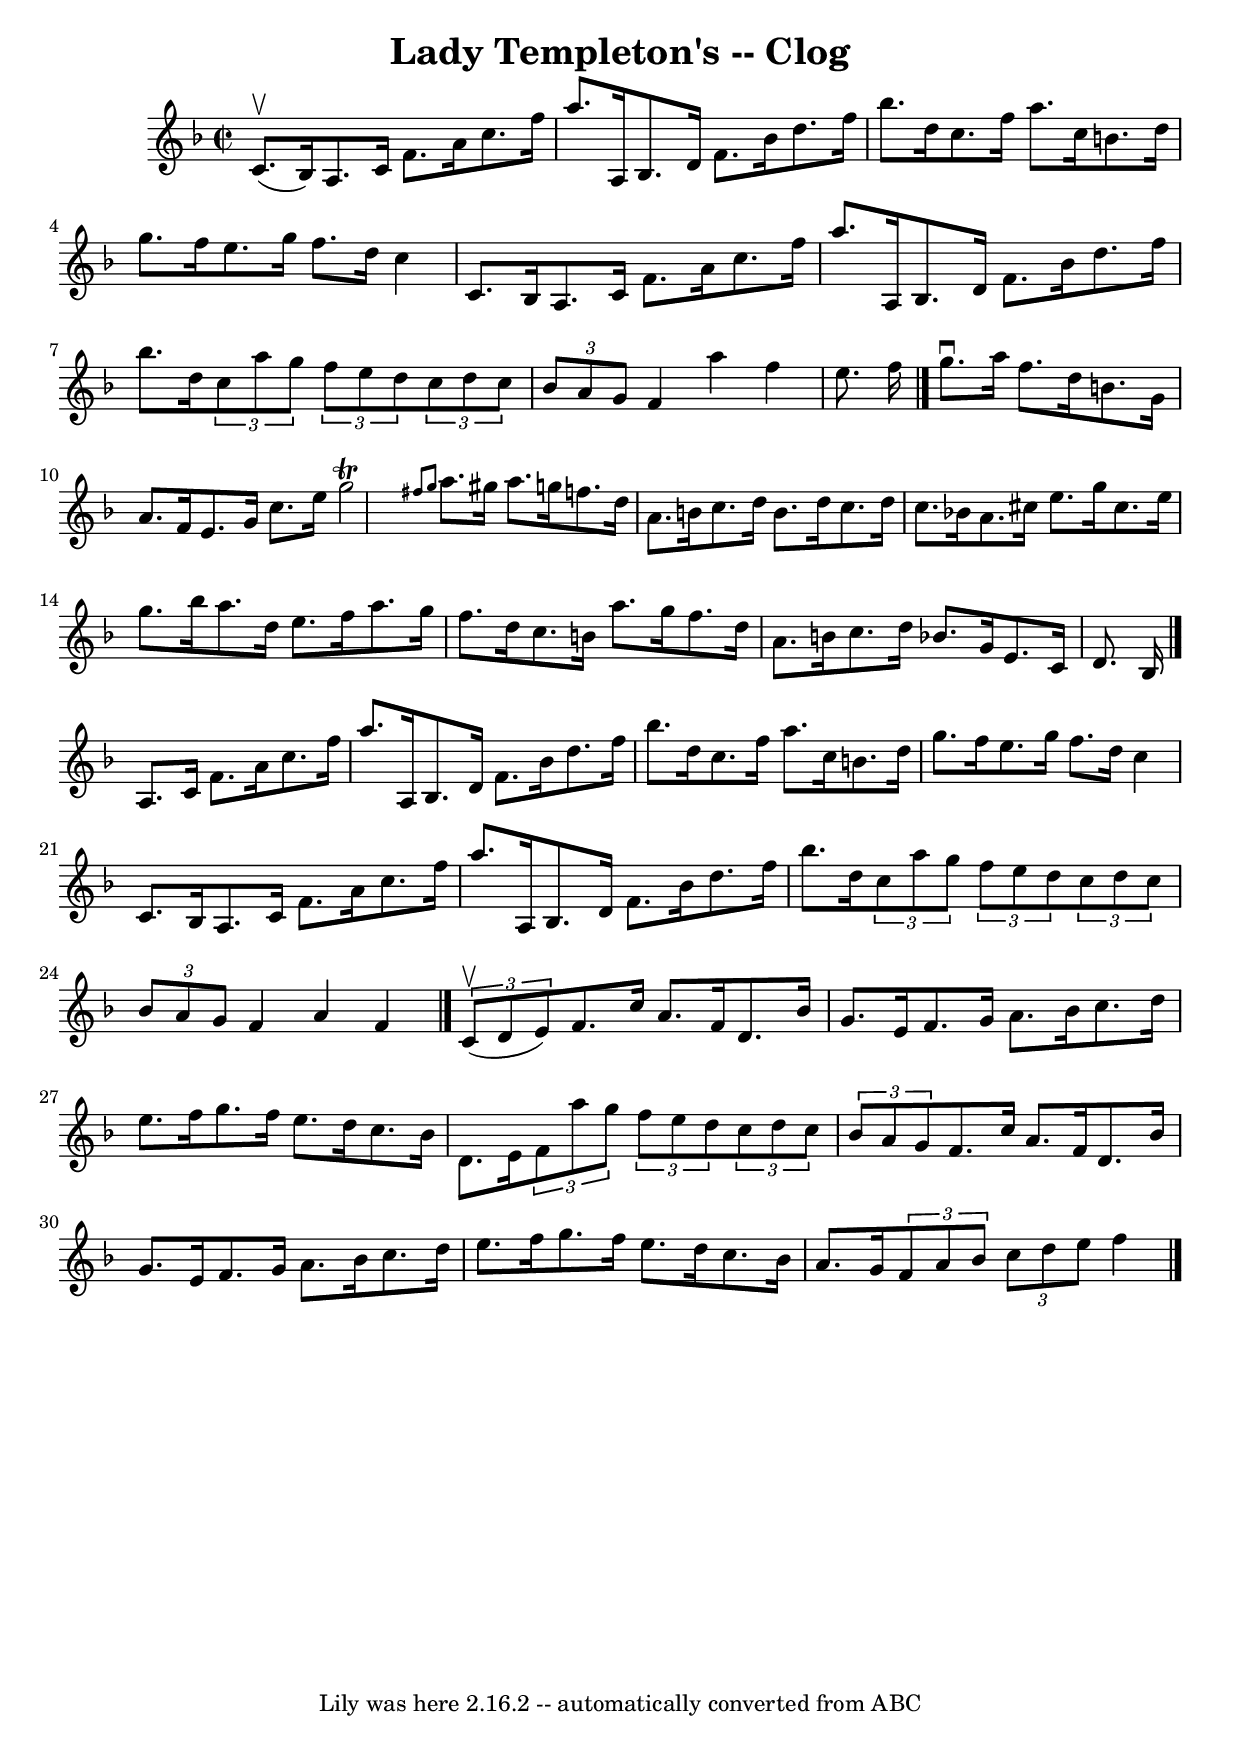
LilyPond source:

\version "2.16.2"
\include "Mammoth.ily"
\header {
  %% book = "Ryan's Mammoth Collection"
  crossRefNumber = "1"
  footnotes = "\\\\156 926"
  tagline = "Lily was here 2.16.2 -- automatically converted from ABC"
  title = "Lady Templeton's -- Clog"

}
voicedefault =  {


  \override Staff.TimeSignature #'style = #'C
  \time 2/2 
  \key f \major
  c'8.^\upbow(bes16) |
  a8. c'16   
  f'8. a'16 c''8. f''16 a''8. a16    |
  bes8. d'16    
  f'8. bes'16 d''8. f''16 bes''8. d''16    |
  c''8.    
  f''16 a''8. c''16 b'8. d''16 g''8. f''16    |
  e''8.  
  g''16 f''8. d''16 c''4 c'8. bes16    |
  a8. c'16  
  f'8. a'16 c''8. f''16 a''8. a16    |
  bes8. d'16    
  f'8. bes'16 d''8. f''16 bes''8. d''16    |
  \times 2/3 { 
    c''8 a''8 g''8  
  } \times 2/3 { f''8 e''8 d''8  
	       }   \times 2/3 { 
		 c''8 d''8 c''8  
	       } \times 2/3 { bes'8 a'8 g'8  
			    }   |
  
  f'4 a''4 f''4 e''8. f''16    \bar "|." g''8.^\downbow a''16  
  f''8. d''16 b'8. g'16 a'8. f'16    |
  e'8. g'16    
  c''8. e''16 g''2^\trill \grace { fis''8 g''8  
				 }   |
  a''8. 
  gis''16 a''8. g''!16 f''8. d''16 a'8. b'16    |
  
  c''8. d''16 b'8. d''16 c''8. d''16 c''8. bes'!16    
  |
  a'8. cis''16 e''8. g''16 cis''8. e''16 g''8.    
  bes''16    |
  a''8. d''16 e''8. f''16 a''8. g''16    
  f''8. d''16    |
  c''8. b'16 a''8. g''16 f''8. d''16  
  a'8. b'16    |
  c''8. d''16 bes'!8. g'16 e'8. c'16  
  d'8. bes16    \bar "|." a8. c'16 f'8. a'16 c''8. f''16  
  a''8. a16    |
  bes8. d'16 f'8. bes'16 d''8. f''16  
  bes''8. d''16    |
  c''8. f''16 a''8. c''16 b'8.    
  d''16 g''8. f''16    |
  e''8. g''16 f''8. d''16 c''4  
  c'8. bes16    |
  a8. c'16 f'8. a'16 c''8. f''16   
  a''8. a16    |
  bes8. d'16 f'8. bes'16 d''8. f''16   
  bes''8. d''16    |
  \times 2/3 { c''8 a''8 g''8  
	     }   
  \times 2/3 { f''8 e''8 d''8  
	     }   \times 2/3 { c''8 d''8 c''8  
			    } 
  \times 2/3 { bes'8 a'8 g'8  
	     }   |
  f'4 a'4 f'4    
  \bar "|."     \times 2/3 { c'8^\upbow(d'8 e'8) 
			   } |
  f'8.  
  c''16 a'8. f'16 d'8. bes'16 g'8. e'16    |
  f'8.    
  g'16 a'8. bes'16 c''8. d''16 e''8. f''16    |
  g''8.  
  f''16 e''8. d''16 c''8. bes'16 d'8. e'16    |
  
  \times 2/3 { f'8 a''8 g''8  
	     } \times 2/3 { f''8 e''8 d''8  
			  }   
  \times 2/3 { c''8 d''8 c''8  
	     } \times 2/3 { bes'8 a'8 g'8  
			  }   
  |
  f'8. c''16 a'8. f'16 d'8. bes'16 g'8. e'16    
  |
  f'8. g'16 a'8. bes'16 c''8. d''16 e''8. f''16   
  |
  g''8. f''16 e''8. d''16 c''8. bes'16 a'8. g'16 
  |
  \times 2/3 { f'8 a'8 bes'8  
	     } \times 2/3 { c''8 d''8 
			    e''8  
			  } f''4    \bar "|."   

}

\score{
  <<

    \context Staff="default"
    {
      \voicedefault 
      
    }

  >>
  \layout {
    
  }
  \midi {
  }

}
